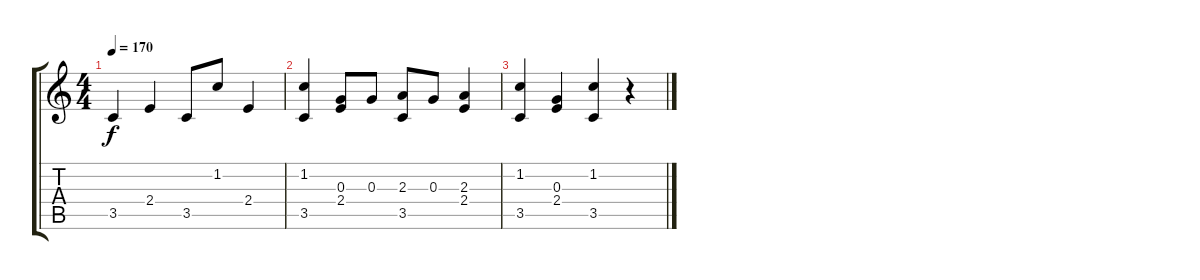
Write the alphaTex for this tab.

\track "" {instrument acousticguitarnylon}
\staff {score tabs}
\tuning (E4 B3 G3 D3 A2 E2) {hide}
\ts (4 4)
\tempo 170
\clef g2
\ks c
3.5.4{dy f} 2.4.4 3.5.8 1.2.8 2.4.4 |
(1.2 3.5).4 (0.3 2.4).8 0.3.8 (2.3 3.5).8 0.3.8 (2.3 2.4).4 |
(1.2 3.5).4 (0.3 2.4).4 (1.2 3.5).4 r.4
